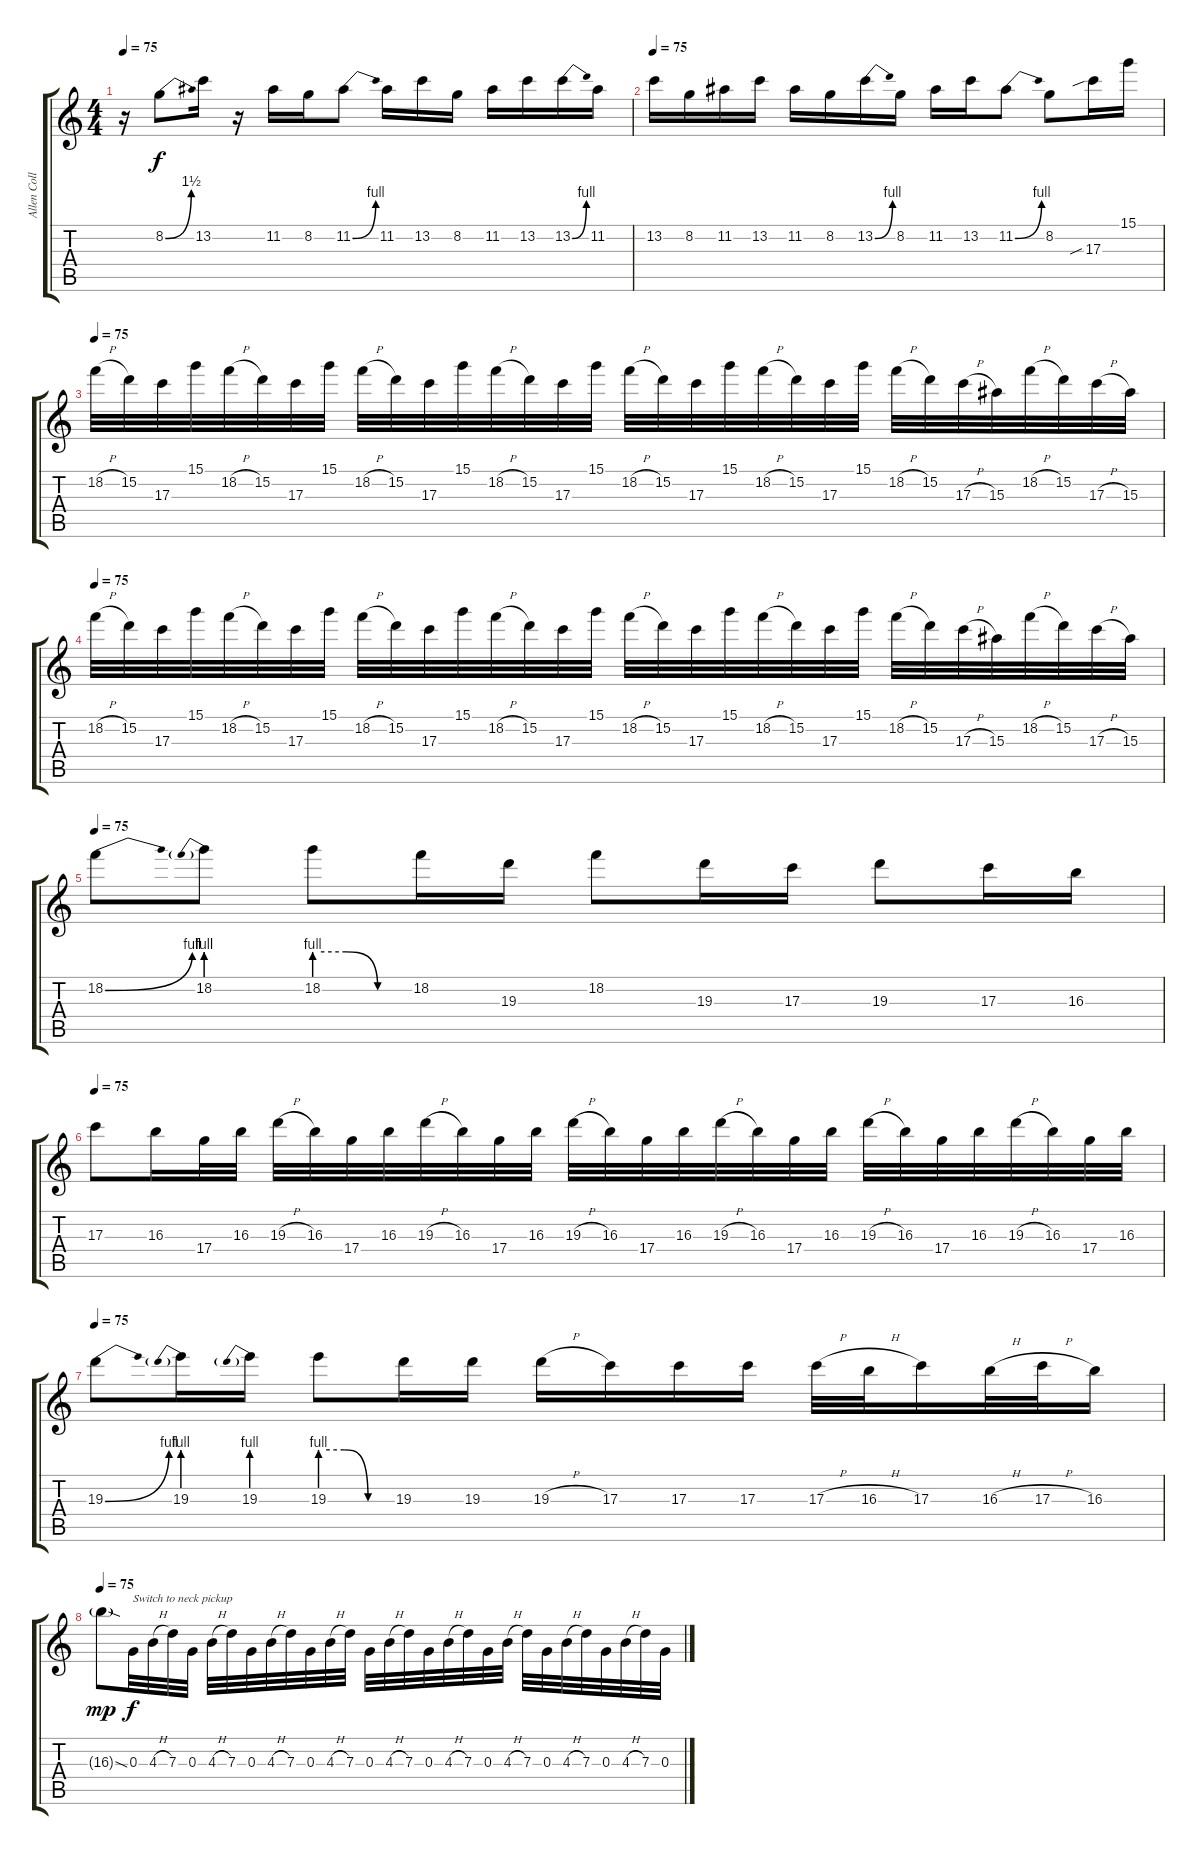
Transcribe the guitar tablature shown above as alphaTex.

\track ("Allen Collins (rhythm/solo guitar)" "Allen Coll") {instrument electricguitarjazz}
\staff {score tabs}
\tuning (E4 B3 G3 D3 A2 E2) {hide}
\ts (4 4)
\tempo 75
\clef g2
\ks c
r.16{dy f} 8.2{be (bend 0 0 60 6)}.8 13.2.16 r.16 11.2.16 8.2.16 11.2{be (bend 0 0 60 4)}.8 11.2.16 13.2.16 8.2.16 11.2.16 13.2.16 13.2{be (bend 0 0 60 4)}.16 11.2.16 |
\tempo 75
13.2.16 8.2.16 11.2.16 13.2.16 11.2.16 8.2.16 13.2{be (bend 0 0 60 4)}.16 8.2.16 11.2.16 13.2.16 11.2{be (bend 0 0 60 4)}.8 8.2.8 17.3{sib}.16 15.1.16 |
\tempo 75
18.2{h}.32 15.2.32 17.3.32 15.1.32 18.2{h}.32 15.2.32 17.3.32 15.1.32 18.2{h}.32 15.2.32 17.3.32 15.1.32 18.2{h}.32 15.2.32 17.3.32 15.1.32 18.2{h}.32 15.2.32 17.3.32 15.1.32 18.2{h}.32 15.2.32 17.3.32 15.1.32 18.2{h}.32 15.2.32 17.3{h}.32 15.3.32 18.2{h}.32 15.2.32 17.3{h}.32 15.3.32 |
\tempo 75
18.2{h}.32 15.2.32 17.3.32 15.1.32 18.2{h}.32 15.2.32 17.3.32 15.1.32 18.2{h}.32 15.2.32 17.3.32 15.1.32 18.2{h}.32 15.2.32 17.3.32 15.1.32 18.2{h}.32 15.2.32 17.3.32 15.1.32 18.2{h}.32 15.2.32 17.3.32 15.1.32 18.2{h}.32 15.2.32 17.3{h}.32 15.3.32 18.2{h}.32 15.2.32 17.3{h}.32 15.3.32 |
\tempo 75
18.2{be (bend 0 0 60 4)}.8 18.2{be (prebend 0 4 60 4)}.8 18.2{be (custom 0 4 20 4 40 0 60 0)}.8 18.2.16 19.3.16 18.2.8 19.3.16 17.3.16 19.3.8 17.3.16 16.3.16 |
\tempo 75
17.3.8 16.3.16 17.4.32 16.3.32 19.3{h}.32 16.3.32 17.4.32 16.3.32 19.3{h}.32 16.3.32 17.4.32 16.3.32 19.3{h}.32 16.3.32 17.4.32 16.3.32 19.3{h}.32 16.3.32 17.4.32 16.3.32 19.3{h}.32 16.3.32 17.4.32 16.3.32 19.3{h}.32 16.3.32 17.4.32 16.3.32 |
\tempo 75
19.3{be (bend 0 0 60 4)}.8 19.3{be (prebend 0 4 60 4)}.16 19.3{be (prebend 0 4 60 4)}.16 19.3{be (custom 0 4 20 4 40 0 60 0)}.8 19.3.16 19.3.16 19.3{h}.16 17.3.16 17.3.16 17.3.16 17.3{h}.32 16.3{h}.32 17.3.16 16.3{h}.32 17.3{h}.32 16.3.16 |
\tempo 75
16.3{sod g}.8{dy mp} 0.3.32{txt "Switch to neck pickup" dy f instrument overdrivenguitar} 4.3{h}.32 7.3.32 0.3.32 4.3{h}.32 7.3.32 0.3.32 4.3{h}.32 7.3.32 0.3.32 4.3{h}.32 7.3.32 0.3.32 4.3{h}.32 7.3.32 0.3.32 4.3{h}.32 7.3.32 0.3.32 4.3{h}.32 7.3.32 0.3.32 4.3{h}.32 7.3.32 0.3.32 4.3{h}.32 7.3.32 0.3.32
